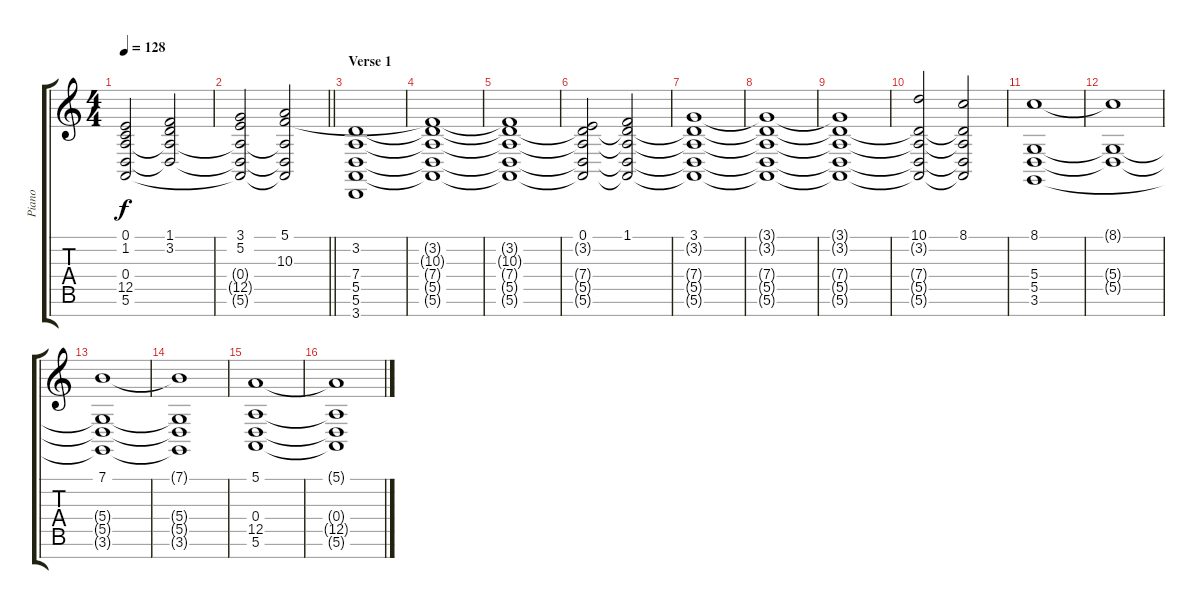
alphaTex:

\track ("Piano" "Piano") {instrument drawbarorgan}
\staff {score tabs}
\tuning (E4 B3 G3 D3 A2 E2 B1) {hide}
\ts (4 4)
\tempo 128
\clef g2
\ks c
(0.1 1.2 0.4{t} 12.5{t} 5.6{t}).2{dy f} (1.1 3.2 0.4{t} 12.5{t}).2 |
\barLineRight lightlight
(3.1 5.2 0.4{t} 12.5{t} 5.6{t}).2 (5.1 10.3 0.4{t} 12.5{t} 5.6{t}).2 |
\section ("" "Verse 1")
(3.2 7.4 5.5 5.6 3.7).1 |
(3.2{t} 10.3{t} 7.4{t} 5.5{t} 5.6{t}).1 |
(3.2{t} 10.3{t} 7.4{t} 5.5{t} 5.6{t}).1 |
(0.1 3.2{t} 7.4{t} 5.5{t} 5.6{t}).2 (1.1 3.2{t} 7.4{t} 5.5{t} 5.6{t}).2 |
(3.1 3.2{t} 7.4{t} 5.5{t} 5.6{t}).1 |
(3.1{t} 3.2{t} 7.4{t} 5.5{t} 5.6{t}).1 |
(3.1{t} 3.2{t} 7.4{t} 5.5{t} 5.6{t}).1 |
(10.1 3.2{t} 7.4{t} 5.5{t} 5.6{t}).2 (8.1 3.2{t} 7.4{t} 5.5{t} 5.6{t}).2 |
(8.1 5.4 5.5 3.6).1 |
(8.1{t} 5.4{t} 5.5{t}).1 |
(7.1 5.4{t} 5.5{t} 3.6{t}).1 |
(7.1{t} 5.4{t} 5.5{t} 3.6{t}).1 |
(5.1 0.4 12.5 5.6).1 |
(5.1{t} 0.4{t} 12.5{t} 5.6{t}).1
